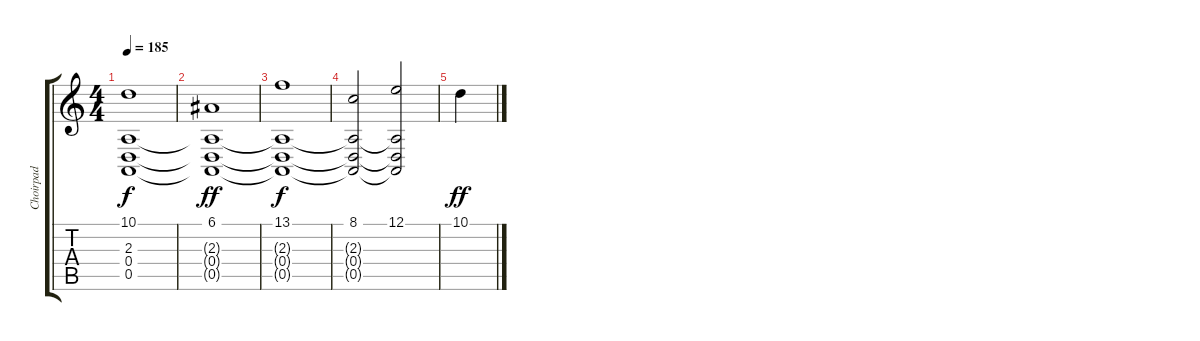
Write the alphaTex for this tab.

\track ("Choirpad" "Choirpad") {instrument pad4choir}
\staff {score tabs}
\tuning (E4 B3 G3 D3 A2 E2) {hide}
\ts (4 4)
\tempo 185
\clef g2
\ks c
(10.1 2.3{t} 0.4{t} 0.5{t}).1{dy f} |
(6.1 2.3{t} 0.4{t} 0.5{t}).1{dy ff} |
(13.1 2.3{t} 0.4{t} 0.5{t}).1{dy f} |
(8.1 2.3{t} 0.4{t} 0.5{t}).2 (12.1 2.3{t} 0.4{t} 0.5{t}).2 |
10.1.4{dy ff}
